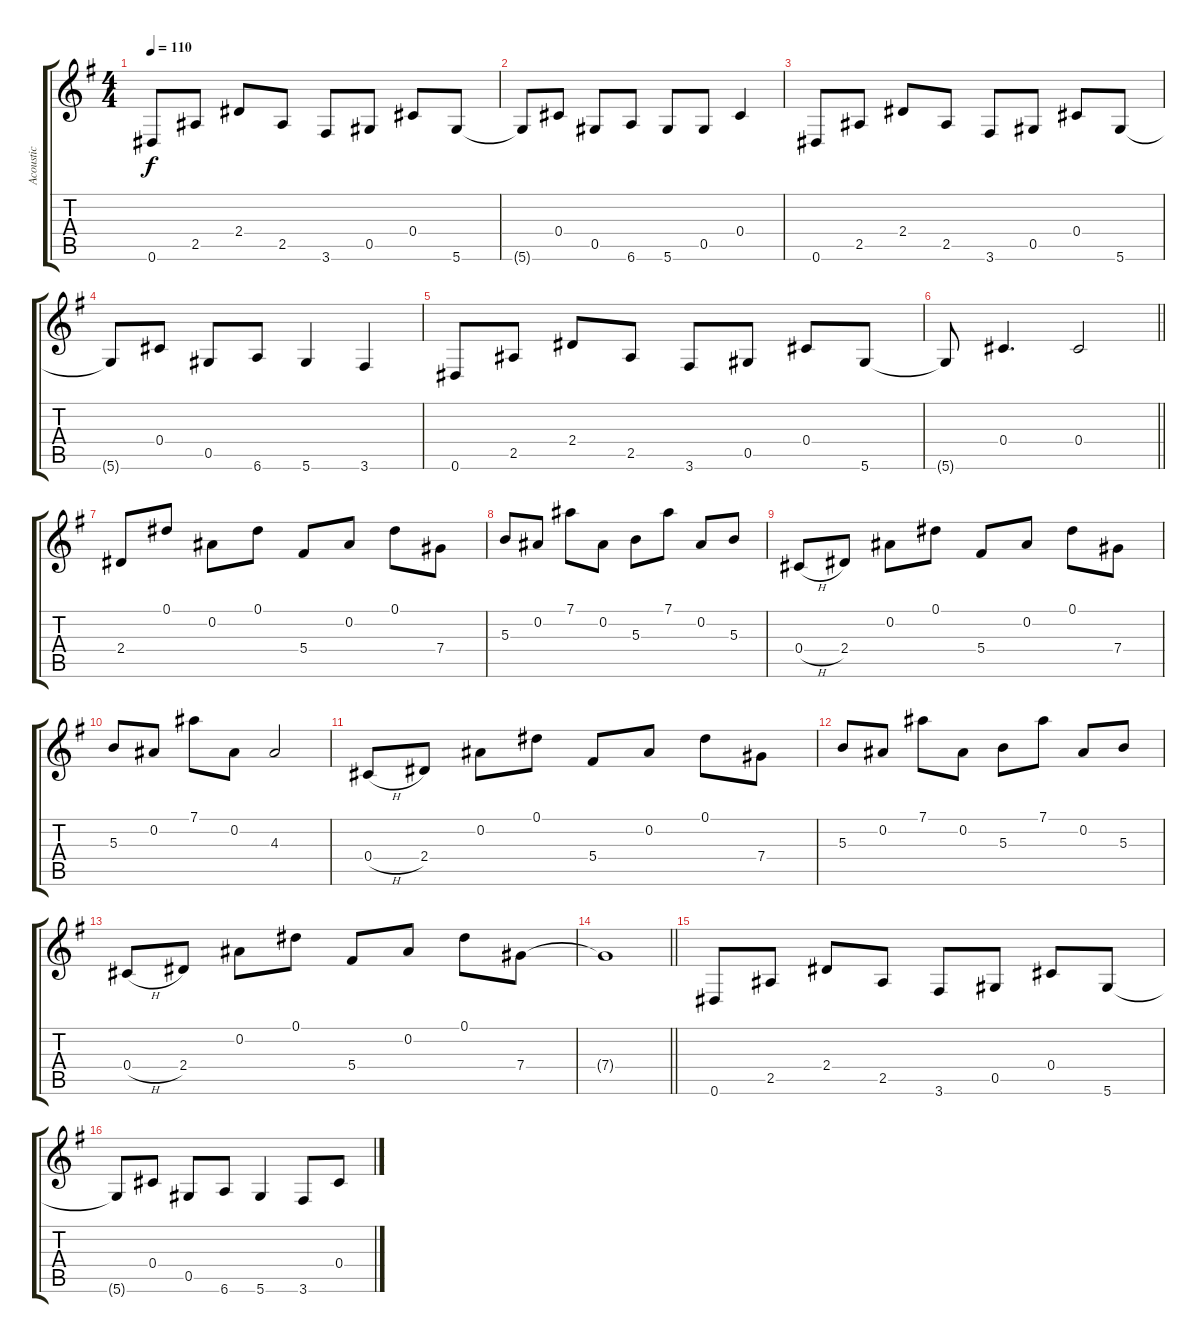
\track ("Acoustic" "Acoustic") {instrument acousticguitarsteel}
\staff {score tabs}
\tuning (Eb4 Bb3 Gb3 Db3 Ab2 Eb2) {hide}
\ts (4 4)
\tempo 110
\clef g2
\ks g
0.6.8{dy f} 2.5.8 2.4.8 2.5.8 3.6.8 0.5.8 0.4.8 5.6.8 |
5.6{t}.8 0.4.8 0.5.8 6.6.8 5.6.8 0.5.8 0.4.4 |
0.6.8 2.5.8 2.4.8 2.5.8 3.6.8 0.5.8 0.4.8 5.6.8 |
5.6{t}.8 0.4.8 0.5.8 6.6.8 5.6.4 3.6.4 |
0.6.8 2.5.8 2.4.8 2.5.8 3.6.8 0.5.8 0.4.8 5.6.8 |
\barLineRight lightlight
5.6{t}.8 0.4.4{d} 0.4.2 |
2.4.8 0.1.8 0.2.8 0.1.8 5.4.8 0.2.8 0.1.8 7.4.8 |
5.3.8 0.2.8 7.1.8 0.2.8 5.3.8 7.1.8 0.2.8 5.3.8 |
0.4{h}.8 2.4.8 0.2.8 0.1.8 5.4.8 0.2.8 0.1.8 7.4.8 |
5.3.8 0.2.8 7.1.8 0.2.8 4.3.2 |
0.4{h}.8 2.4.8 0.2.8 0.1.8 5.4.8 0.2.8 0.1.8 7.4.8 |
5.3.8 0.2.8 7.1.8 0.2.8 5.3.8 7.1.8 0.2.8 5.3.8 |
0.4{h}.8 2.4.8 0.2.8 0.1.8 5.4.8 0.2.8 0.1.8 7.4.8 |
\barLineRight lightlight
7.4{t}.1 |
0.6.8 2.5.8 2.4.8 2.5.8 3.6.8 0.5.8 0.4.8 5.6.8 |
5.6{t}.8 0.4.8 0.5.8 6.6.8 5.6.4 3.6.8 0.4.8
